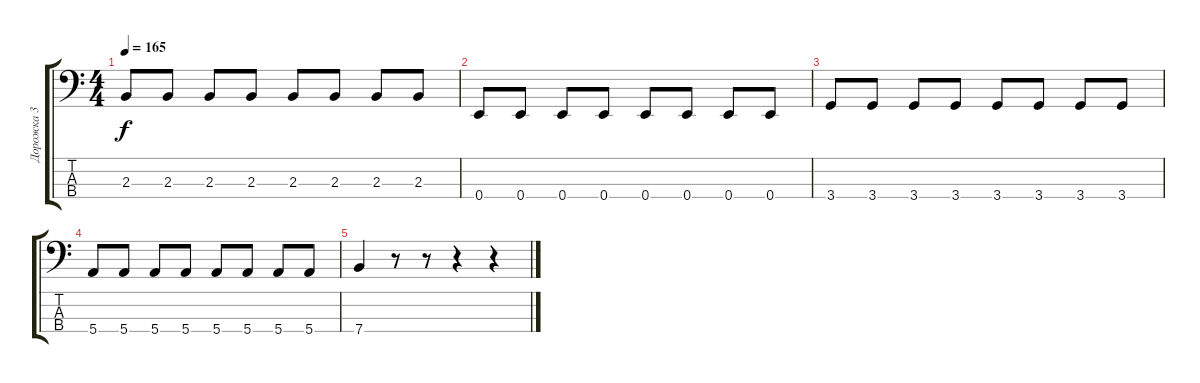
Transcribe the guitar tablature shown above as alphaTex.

\track ("Дорожка 3" "Дорожка 3") {instrument electricbassfinger}
\staff {score tabs}
\tuning (G2 D2 A1 E1) {hide}
\ts (4 4)
\tempo 165
\clef f4
\ks c
2.3.8{dy f} 2.3.8 2.3.8 2.3.8 2.3.8 2.3.8 2.3.8 2.3.8 |
0.4.8 0.4.8 0.4.8 0.4.8 0.4.8 0.4.8 0.4.8 0.4.8 |
3.4.8 3.4.8 3.4.8 3.4.8 3.4.8 3.4.8 3.4.8 3.4.8 |
5.4.8 5.4.8 5.4.8 5.4.8 5.4.8 5.4.8 5.4.8 5.4.8 |
7.4.4 r.8 r.8 r.4 r.4
